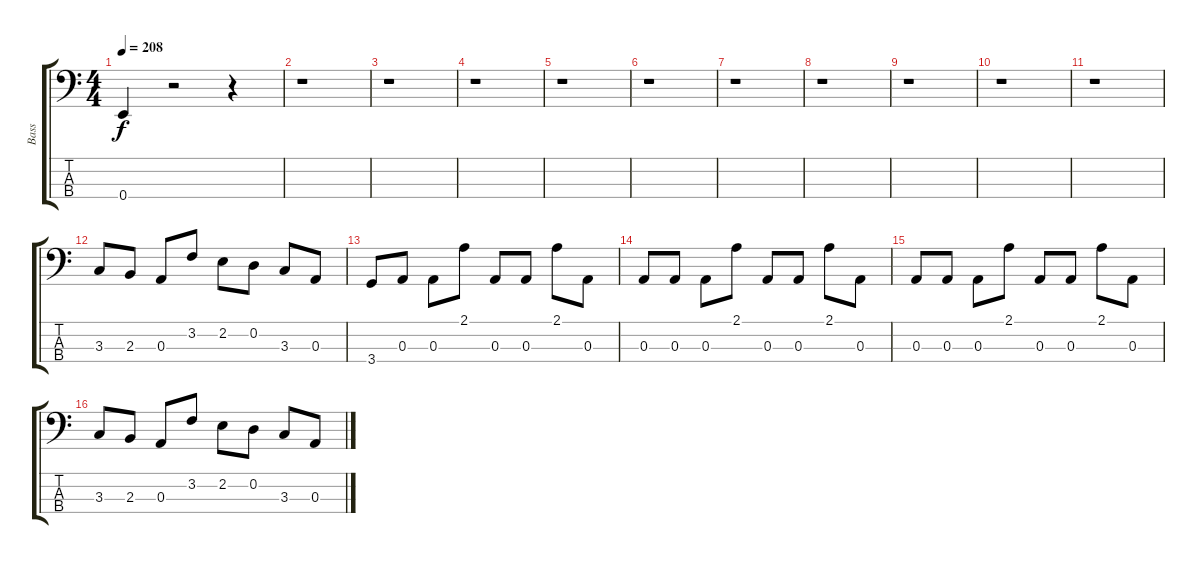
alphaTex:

\track ("Bass" "Bass") {instrument electricbassfinger}
\staff {score tabs}
\tuning (G2 D2 A1 E1) {hide}
\ts (4 4)
\tempo 208
\clef f4
\ks c
0.4.4{dy f} r.2 r.4 |
r.1 |
r.1 |
r.1 |
r.1 |
r.1 |
r.1 |
r.1 |
r.1 |
r.1 |
r.1 |
3.3.8 2.3.8 0.3.8 3.2.8 2.2.8 0.2.8 3.3.8 0.3.8 |
3.4.8 0.3.8 0.3.8 2.1.8 0.3.8 0.3.8 2.1.8 0.3.8 |
0.3.8 0.3.8 0.3.8 2.1.8 0.3.8 0.3.8 2.1.8 0.3.8 |
0.3.8 0.3.8 0.3.8 2.1.8 0.3.8 0.3.8 2.1.8 0.3.8 |
3.3.8 2.3.8 0.3.8 3.2.8 2.2.8 0.2.8 3.3.8 0.3.8
